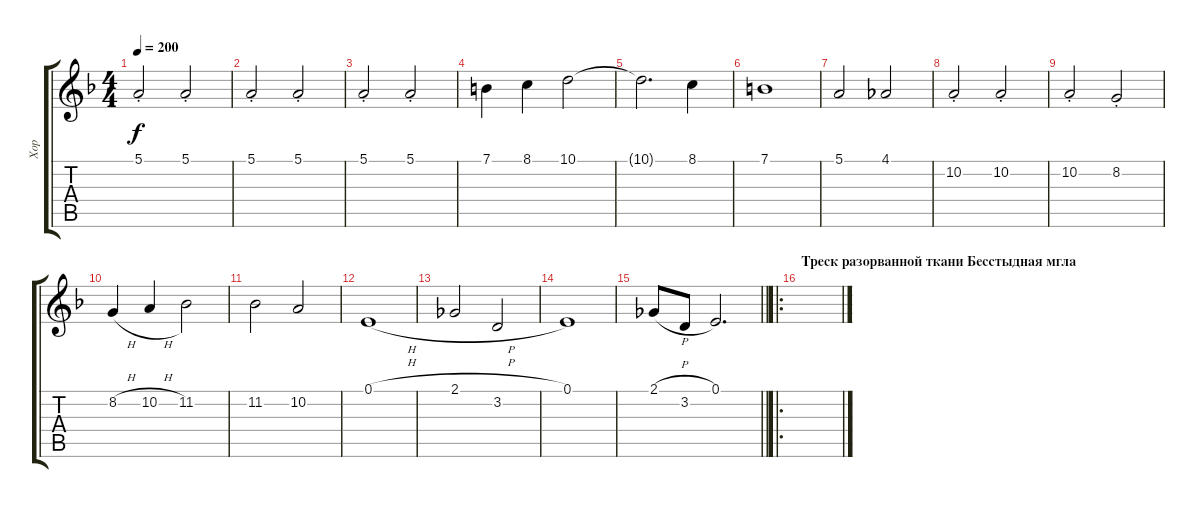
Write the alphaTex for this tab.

\track ("Хор" "Хор") {instrument stringensemble1}
\staff {score tabs}
\tuning (E4 B3 A3 D3 A2 D2) {hide}
\ts (4 4)
\tempo 200
\clef g2
\ks f
5.1{st}.2{dy f} 5.1{st}.2 |
5.1{st}.2 5.1{st}.2 |
5.1{st}.2 5.1{st}.2 |
7.1.4 8.1.4 10.1.2 |
10.1{t}.2{d} 8.1.4 |
7.1.1 |
5.1.2 4.1.2 |
10.2{st}.2 10.2{st}.2 |
10.2{st}.2 8.2{st}.2 |
8.2{h}.4 10.2{h}.4 11.2.2 |
11.2.2 10.2.2 |
0.1{h}.1 |
2.1{h}.2 3.2.2 |
0.1.1 |
\barLineRight lightlight
2.1{h}.8 3.2.8 0.1.2{d} |
\ro
\section ("" "Треск разорванной ткани Бесстыдная мгла")
